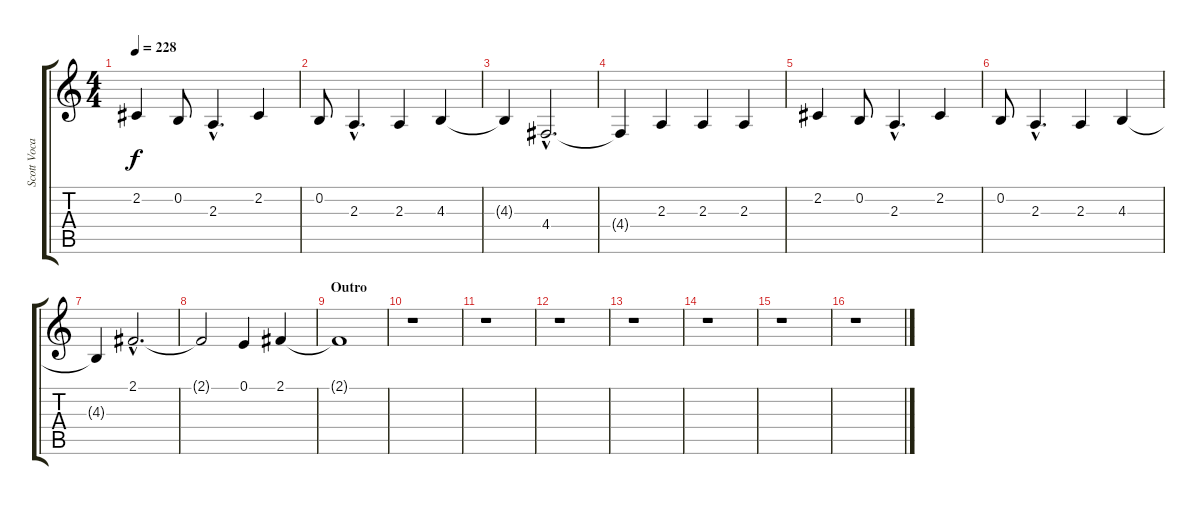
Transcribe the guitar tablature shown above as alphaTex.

\track ("Scott Vocals" "Scott Voca") {instrument lead2sawtooth}
\staff {score tabs}
\tuning (E4 B3 G3 D3 A2 E2) {hide}
\ts (4 4)
\tempo 228
\clef g2
\ks c
2.2.4{dy f} 0.2.8 2.3{hac}.4{d} 2.2.4 |
0.2.8 2.3{hac}.4{d} 2.3.4 4.3.4 |
4.3{t}.4 4.4{hac}.2{d} |
4.4{t}.4 2.3.4 2.3.4 2.3.4 |
2.2.4 0.2.8 2.3{hac}.4{d} 2.2.4 |
0.2.8 2.3{hac}.4{d} 2.3.4 4.3.4 |
4.3{t}.4 2.1{hac}.2{d} |
2.1{t}.2 0.1.4 2.1.4 |
\section ("" "Outro")
2.1{t}.1 |
r.1 |
r.1 |
r.1 |
r.1 |
r.1 |
r.1 |
r.1
